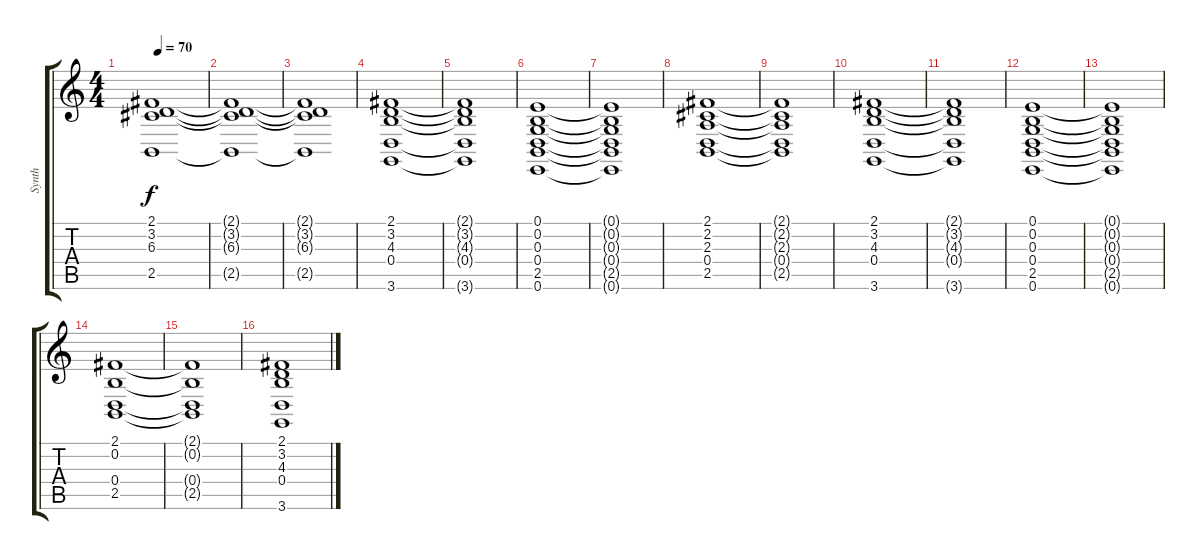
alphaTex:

\track ("Synth" "Synth") {instrument stringensemble1}
\staff {score tabs}
\tuning (E4 B3 G3 D3 A2 E2) {hide}
\ts (4 4)
\tempo 70
\clef g2
\ks c
(2.1 3.2 6.3 2.5).1{dy f instrument stringensemble1} |
(2.1{t} 3.2{t} 6.3{t} 2.5{t}).1 |
(2.1{t} 3.2{t} 6.3{t} 2.5{t}).1 |
(2.1 3.2 4.3 0.4 3.6).1 |
(2.1{t} 3.2{t} 4.3{t} 0.4{t} 3.6{t}).1 |
(0.1 0.2 0.3 0.4 2.5 0.6).1 |
(0.1{t} 0.2{t} 0.3{t} 0.4{t} 2.5{t} 0.6{t}).1 |
(2.1 2.2 2.3 0.4 2.5).1 |
(2.1{t} 2.2{t} 2.3{t} 0.4{t} 2.5{t}).1 |
(2.1 3.2 4.3 0.4 3.6).1 |
(2.1{t} 3.2{t} 4.3{t} 0.4{t} 3.6{t}).1 |
(0.1 0.2 0.3 0.4 2.5 0.6).1 |
(0.1{t} 0.2{t} 0.3{t} 0.4{t} 2.5{t} 0.6{t}).1 |
(2.1 0.2 0.4 2.5).1 |
(2.1{t} 0.2{t} 0.4{t} 2.5{t}).1 |
(2.1 3.2 4.3 0.4 3.6).1
